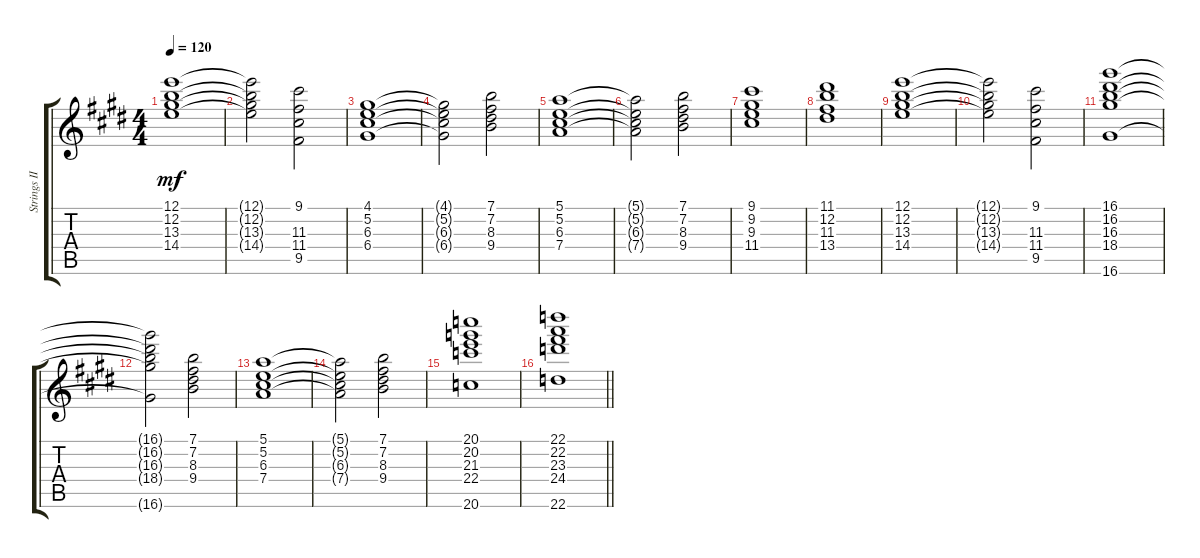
\track ("Strings II" "Strings II") {instrument stringensemble1}
\staff {score tabs}
\tuning (E5 B4 G4 D4 A3 E3) {hide}
\ts (4 4)
\tempo 120
\clef g2
\ks e
(12.1 12.2 13.3 14.4).1{dy mf} |
\ks c#minor
(12.1{t} 12.2{t} 13.3{t} 14.4{t}).2 (9.1 11.3 11.4 9.5).2 |
(4.1 5.2 6.3 6.4).1 |
(4.1{t} 5.2{t} 6.3{t} 6.4{t}).2 (7.1 7.2 8.3 9.4).2 |
\ks e
(5.1 5.2 6.3 7.4).1 |
\ks c#minor
(5.1{t} 5.2{t} 6.3{t} 7.4{t}).2 (7.1 7.2 8.3 9.4).2 |
(9.1 9.2 9.3 11.4).1 |
(11.1 12.2 11.3 13.4).1 |
\ks e
(12.1 12.2 13.3 14.4).1 |
\ks c#minor
(12.1{t} 12.2{t} 13.3{t} 14.4{t}).2 (9.1 11.3 11.4 9.5).2 |
(16.1 16.2 16.3 18.4 16.6).1 |
(16.1{t} 16.2{t} 16.3{t} 18.4{t} 16.6{t}).2 (7.1 7.2 8.3 9.4).2 |
\ks e
(5.1 5.2 6.3 7.4).1 |
\ks c#minor
(5.1{t} 5.2{t} 6.3{t} 7.4{t}).2 (7.1 7.2 8.3 9.4).2 |
(20.1 20.2 21.3 22.4 20.6).1 |
\barLineRight lightlight
(22.1 22.2 23.3 24.4 22.6).1
